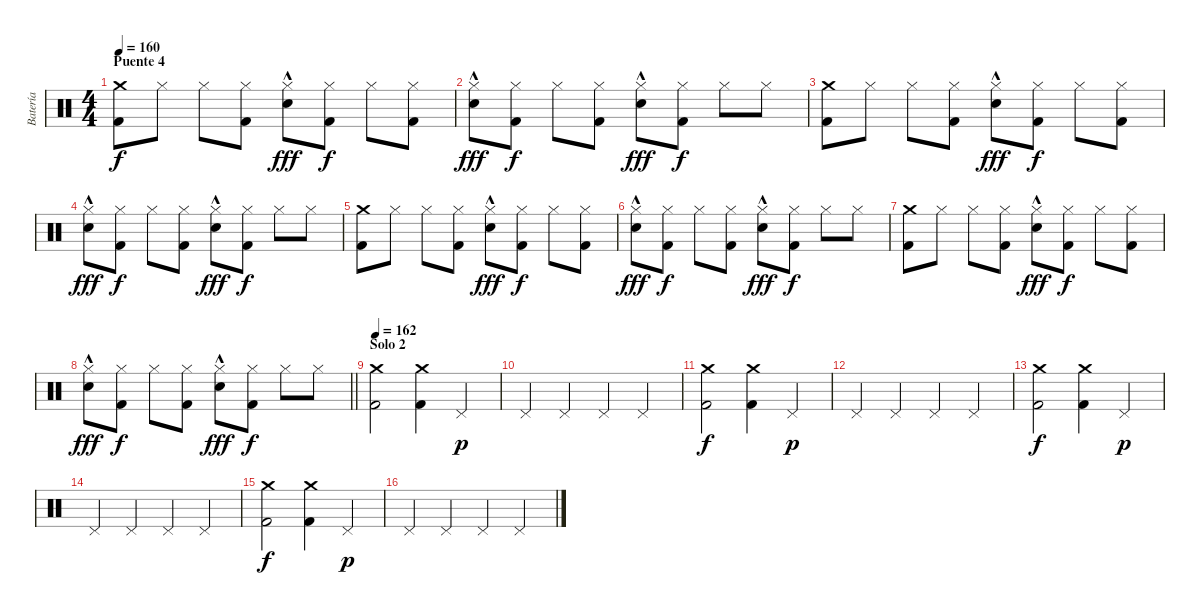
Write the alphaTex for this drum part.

\track ("Batería" "Batería") {instrument percussion}
\staff {score}
\articulation defaults
\ts (4 4)
\section ("" "Puente 4")
\tempo 160
\clef neutral
\ks c
("Crash medium (hit)" "Kick (hit) 2").8{dy f} "Hi-Hat (closed)".8 "Hi-Hat (closed)".8 ("Hi-Hat (closed)" "Kick (hit) 2").8 ("Hi-Hat (closed)"{hac} "Snare (hit) 2"{hac}).8{dy fff} ("Hi-Hat (closed)" "Kick (hit) 2").8{dy f} "Hi-Hat (closed)".8 ("Hi-Hat (closed)" "Kick (hit) 2").8 |
("Hi-Hat (closed)"{hac} "Snare (hit) 2"{hac}).8{dy fff} ("Hi-Hat (closed)" "Kick (hit) 2").8{dy f} "Hi-Hat (closed)".8 ("Hi-Hat (closed)" "Kick (hit) 2").8 ("Hi-Hat (closed)"{hac} "Snare (hit) 2").8{dy fff} ("Hi-Hat (closed)" "Kick (hit) 2").8{dy f} "Hi-Hat (closed)".8 "Hi-Hat (closed)".8 |
("Crash medium (hit)" "Kick (hit) 2").8 "Hi-Hat (closed)".8 "Hi-Hat (closed)".8 ("Hi-Hat (closed)" "Kick (hit) 2").8 ("Hi-Hat (closed)"{hac} "Snare (hit) 2"{hac}).8{dy fff} ("Hi-Hat (closed)" "Kick (hit) 2").8{dy f} "Hi-Hat (closed)".8 ("Hi-Hat (closed)" "Kick (hit) 2").8 |
("Hi-Hat (closed)"{hac} "Snare (hit) 2"{hac}).8{dy fff} ("Hi-Hat (closed)" "Kick (hit) 2").8{dy f} "Hi-Hat (closed)".8 ("Hi-Hat (closed)" "Kick (hit) 2").8 ("Hi-Hat (closed)"{hac} "Snare (hit) 2"{hac}).8{dy fff} ("Hi-Hat (closed)" "Kick (hit) 2").8{dy f} "Hi-Hat (closed)".8 "Hi-Hat (closed)".8 |
("Crash medium (hit)" "Kick (hit) 2").8 "Hi-Hat (closed)".8 "Hi-Hat (closed)".8 ("Hi-Hat (closed)" "Kick (hit) 2").8 ("Hi-Hat (closed)"{hac} "Snare (hit) 2"{hac}).8{dy fff} ("Hi-Hat (closed)" "Kick (hit) 2").8{dy f} "Hi-Hat (closed)".8 ("Hi-Hat (closed)" "Kick (hit) 2").8 |
("Hi-Hat (closed)"{hac} "Snare (hit) 2"{hac}).8{dy fff} ("Hi-Hat (closed)" "Kick (hit) 2").8{dy f} "Hi-Hat (closed)".8 ("Hi-Hat (closed)" "Kick (hit) 2").8 ("Hi-Hat (closed)"{hac} "Snare (hit) 2"{hac}).8{dy fff} ("Hi-Hat (closed)" "Kick (hit) 2").8{dy f} "Hi-Hat (closed)".8 "Hi-Hat (closed)".8 |
("Crash medium (hit)" "Kick (hit) 2").8 "Hi-Hat (closed)".8 "Hi-Hat (closed)".8 ("Hi-Hat (closed)" "Kick (hit) 2").8 ("Hi-Hat (closed)"{hac} "Snare (hit) 2"{hac}).8{dy fff} ("Hi-Hat (closed)" "Kick (hit) 2").8{dy f} "Hi-Hat (closed)".8 ("Hi-Hat (closed)" "Kick (hit) 2").8 |
\barLineRight lightlight
("Hi-Hat (closed)"{hac} "Snare (hit) 2"{hac}).8{dy fff} ("Hi-Hat (closed)" "Kick (hit) 2").8{dy f} "Hi-Hat (closed)".8 ("Hi-Hat (closed)" "Kick (hit) 2").8 ("Hi-Hat (closed)"{hac} "Snare (hit) 2"{hac}).8{dy fff} ("Hi-Hat (closed)" "Kick (hit) 2").8{dy f} "Hi-Hat (closed)".8 "Hi-Hat (closed)".8 |
\section ("" "Solo 2")
\tempo 162
("Crash medium (hit)" "Kick (hit) 2").2 ("Crash medium (hit)" "Kick (hit) 2").4 "Pedal Hi-Hat (hit)".4{dy p} |
"Pedal Hi-Hat (hit)".4 "Pedal Hi-Hat (hit)".4 "Pedal Hi-Hat (hit)".4 "Pedal Hi-Hat (hit)".4 |
("Crash medium (hit)" "Kick (hit) 2").2{dy f} ("Crash medium (hit)" "Kick (hit) 2").4 "Pedal Hi-Hat (hit)".4{dy p} |
"Pedal Hi-Hat (hit)".4 "Pedal Hi-Hat (hit)".4 "Pedal Hi-Hat (hit)".4 "Pedal Hi-Hat (hit)".4 |
("Crash medium (hit)" "Kick (hit) 2").2{dy f} ("Crash medium (hit)" "Kick (hit) 2").4 "Pedal Hi-Hat (hit)".4{dy p} |
"Pedal Hi-Hat (hit)".4 "Pedal Hi-Hat (hit)".4 "Pedal Hi-Hat (hit)".4 "Pedal Hi-Hat (hit)".4 |
("Crash medium (hit)" "Kick (hit) 2").2{dy f} ("Crash medium (hit)" "Kick (hit) 2").4 "Pedal Hi-Hat (hit)".4{dy p} |
"Pedal Hi-Hat (hit)".4 "Pedal Hi-Hat (hit)".4 "Pedal Hi-Hat (hit)".4 "Pedal Hi-Hat (hit)".4
